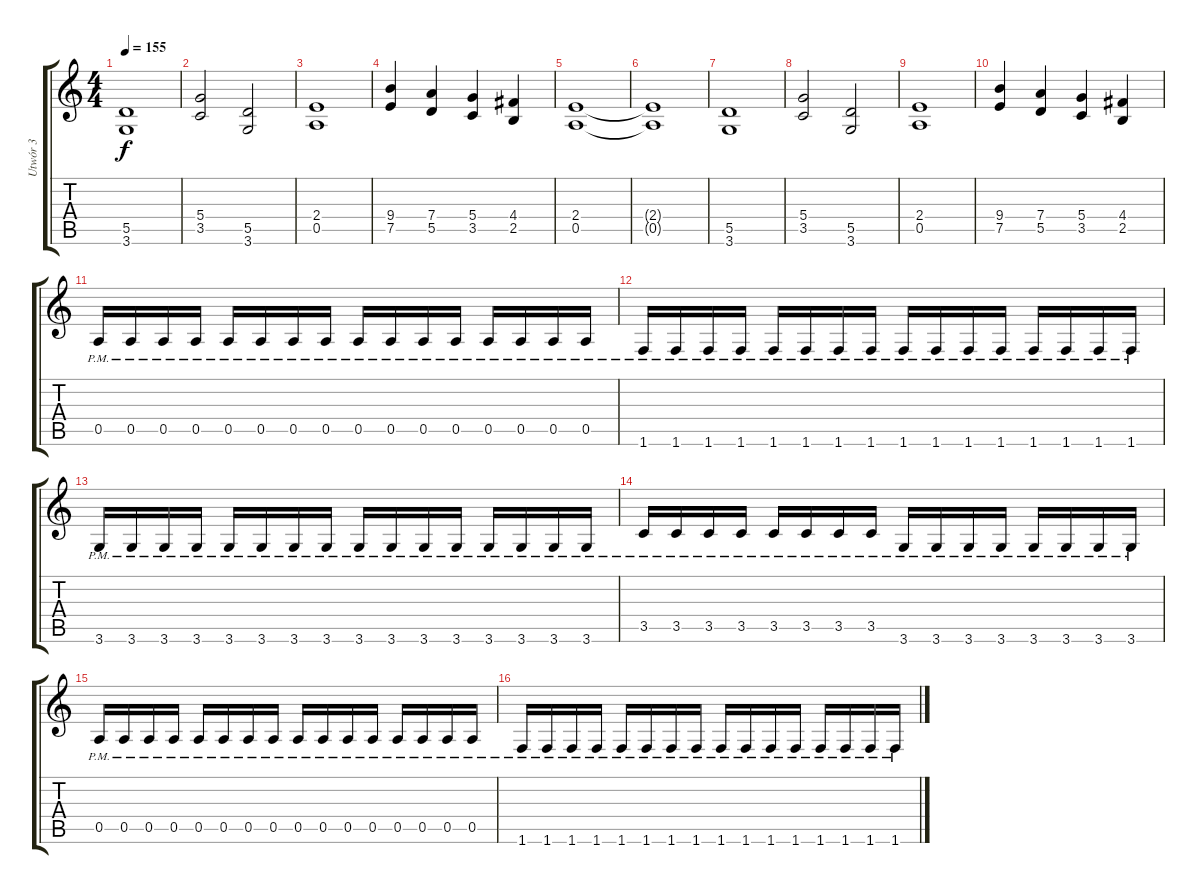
\track ("Utwór 3" "Utwór 3") {instrument distortionguitar}
\staff {score tabs}
\tuning (E4 B3 G3 D3 A2 E2) {hide}
\ts (4 4)
\tempo 155
\clef g2
\ks c
(5.5 3.6).1{dy f} |
(5.4 3.5).2 (5.5 3.6).2 |
(2.4 0.5).1 |
(9.4 7.5).4 (7.4 5.5).4 (5.4 3.5).4 (4.4 2.5).4 |
(2.4 0.5).1 |
(2.4{t} 0.5{t}).1 |
(5.5 3.6).1 |
(5.4 3.5).2 (5.5 3.6).2 |
(2.4 0.5).1 |
(9.4 7.5).4 (7.4 5.5).4 (5.4 3.5).4 (4.4 2.5).4 |
0.5{pm}.16 0.5{pm}.16 0.5{pm}.16 0.5{pm}.16 0.5{pm}.16 0.5{pm}.16 0.5{pm}.16 0.5{pm}.16 0.5{pm}.16 0.5{pm}.16 0.5{pm}.16 0.5{pm}.16 0.5{pm}.16 0.5{pm}.16 0.5{pm}.16 0.5{pm}.16 |
1.6{pm}.16 1.6{pm}.16 1.6{pm}.16 1.6{pm}.16 1.6{pm}.16 1.6{pm}.16 1.6{pm}.16 1.6{pm}.16 1.6{pm}.16 1.6{pm}.16 1.6{pm}.16 1.6{pm}.16 1.6{pm}.16 1.6{pm}.16 1.6{pm}.16 1.6{pm}.16 |
3.6{pm}.16 3.6{pm}.16 3.6{pm}.16 3.6{pm}.16 3.6{pm}.16 3.6{pm}.16 3.6{pm}.16 3.6{pm}.16 3.6{pm}.16 3.6{pm}.16 3.6{pm}.16 3.6{pm}.16 3.6{pm}.16 3.6{pm}.16 3.6{pm}.16 3.6{pm}.16 |
3.5{pm}.16 3.5{pm}.16 3.5{pm}.16 3.5{pm}.16 3.5{pm}.16 3.5{pm}.16 3.5{pm}.16 3.5{pm}.16 3.6{pm}.16 3.6{pm}.16 3.6{pm}.16 3.6{pm}.16 3.6{pm}.16 3.6{pm}.16 3.6{pm}.16 3.6{pm}.16 |
0.5{pm}.16 0.5{pm}.16 0.5{pm}.16 0.5{pm}.16 0.5{pm}.16 0.5{pm}.16 0.5{pm}.16 0.5{pm}.16 0.5{pm}.16 0.5{pm}.16 0.5{pm}.16 0.5{pm}.16 0.5{pm}.16 0.5{pm}.16 0.5{pm}.16 0.5{pm}.16 |
1.6{pm}.16 1.6{pm}.16 1.6{pm}.16 1.6{pm}.16 1.6{pm}.16 1.6{pm}.16 1.6{pm}.16 1.6{pm}.16 1.6{pm}.16 1.6{pm}.16 1.6{pm}.16 1.6{pm}.16 1.6{pm}.16 1.6{pm}.16 1.6{pm}.16 1.6{pm}.16
